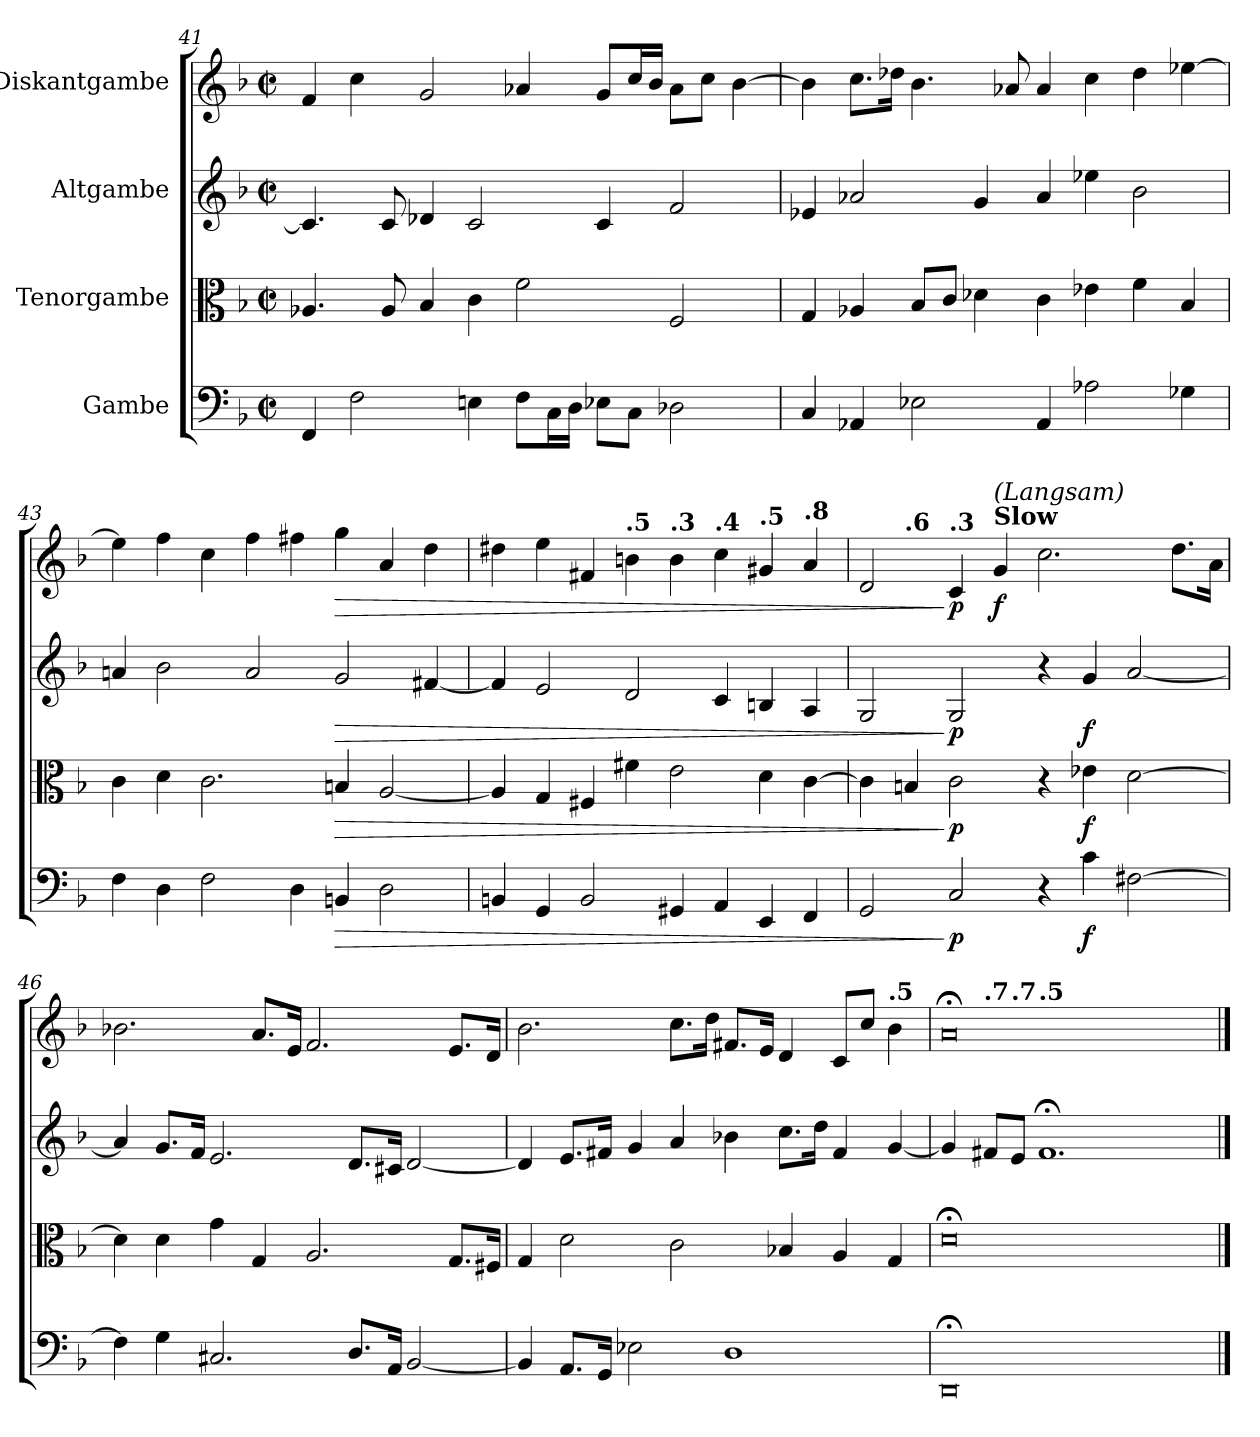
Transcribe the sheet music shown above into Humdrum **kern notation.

**kern	**dynam	**kern	**dynam	**kern	**dynam	**kern	**dynam
*part4	*part4	*part3	*part3	*part2	*part2	*part1	*part1
*staff4	*staff4	*staff3	*staff3	*staff2	*staff2	*staff1	*staff1
*I"Gambe	*	*I"Tenorgambe	*	*I"Altgambe	*	*I"Diskantgambe	*
!!LO:LB:g=z
*clefF4	*	*clefC3	*	*clefG2	*	*clefG2	*
*k[b-]	*	*k[b-]	*	*k[b-]	*	*k[b-]	*
*M4/2	*	*M4/2	*	*M4/2	*	*M4/2	*
*met(c|)	*	*met(c|)	*	*met(c|)	*	*met(c|)	*
=41	=41	=41	=41	=41	=41	=41	=41
4FF/	.	4.A-X/	.	4.c/]	.	4f/	.
2F\	.	.	.	.	.	4cc\	.
.	.	8A-/	.	8c/	.	.	.
.	.	4B-/	.	4d-X/	.	2g/	.
4En\	.	4c\	.	2c/	.	.	.
8F\L	.	2f\	.	.	.	4a-X/	.
16C\L	.	.	.	.	.	.	.
16D\JJ	.	.	.	.	.	.	.
8E-i\L	.	.	.	4c/	.	8g/L	.
8C\J	.	.	.	.	.	16cc/L	.
.	.	.	.	.	.	16b-/JJ	.
2D-X\	.	2F/	.	2f/	.	8a-\L	.
.	.	.	.	.	.	8cc\J	.
.	.	.	.	.	.	[4b-\	.
=42	=42	=42	=42	=42	=42	=42	=42
4C/	.	4G/	.	4e-X/	.	4b-\]	.
4AA-X/	.	4A-X/	.	2a-X/	.	8.cc\L	.
.	.	.	.	.	.	16dd-X\Jk	.
2E-X\	.	8B-/L	.	.	.	4.b-\	.
.	.	8c/J	.	.	.	.	.
.	.	4d-X\	.	4g/	.	.	.
.	.	.	.	.	.	8a-X/	.
4AA-/	.	4c\	.	4a-/	.	4a-/	.
2A-i\	.	4e-X\	.	4ee-X\	.	4cc\	.
.	.	4f\	.	2b-\	.	4dd-\	.
4G-X\	.	4B-/	.	.	.	[4ee-X\	.
=43	=43	=43	=43	=43	=43	=43	=43
4F\	.	4c\	.	4an/	.	4ee-\]	.
4D\	.	4d\	.	2b-\	.	4ff\	.
2F\	.	2.c\	.	.	.	4cc\	.
.	.	.	.	2a/	.	4ff\	.
4D\	.	.	.	.	.	4ff#X\	.
!	!LO:HP:b	!	!LO:HP:b	!	!LO:HP:b	!	!LO:HP:b
4BBn/	>	4Bn/	>	2g/	>	4gg\	>
2D\	.	[2A/	.	.	.	4a/	.
.	.	.	.	[4f#X/	.	4dd\	.
=44	=44	=44	=44	=44	=44	=44	=44
4BBn/	.	4A/]	.	4f#/]	.	4dd#X\	.
4GG/	.	4G/	.	2e/	.	4ee\	.
2BB/	.	4F#X/	.	.	.	4f#X/	.
*	*	*	*	*	*	*MM158	*
!	!	!	!	!	!	!LO:TX:a:B:t=.5	!
.	.	4f#X\	.	2d/	.	4bn\	.
*	*	*	*	*	*	*MM152	*
!	!	!	!	!	!	!LO:TX:a:B:t=.3	!
4GG#X/	.	2e\	.	.	.	4b\	.
*	*	*	*	*	*	*MM142	*
!	!	!	!	!	!	!LO:TX:a:B:t=.4	!
4AA/	.	.	.	4c/	.	4cc\	.
*	*	*	*	*	*	*MM130	*
!	!	!	!	!	!	!LO:TX:a:B:t=.5	!
4EE/	.	4d\	.	4Bn/	.	4g#X/	.
*	*	*	*	*	*	*MM116	*
!	!	!	!	!	!	!LO:TX:a:B:t=.8	!
4FF/	.	[4c\	.	4A/	.	4a/	.
!!LO:LB:g=z
=45	=45	=45	=45	=45	=45	=45	=45
*	*	*	*	*	*	*MM102	*
!	!	!	!	!	!	!LO:TX:a:B:t=.5	!
*	*	*	*	*	*	*^	*
2GG/	.	4c\]	.	2G/	.	2d/	4ryy	.
*	*	*	*	*	*	*MM86	*	*
!	!	!	!	!	!	!	!LO:TX:a:B:t=.6	!
.	.	4Bn/	.	.	.	.	1..ryy	.
*	*	*	*	*	*	*MM70	*	*
!	!	!	!	!	!	!LO:TX:a:B:t=.3	!	!
!	!LO:DY:n=1:b	!	!LO:DY:n=1:b	!	!LO:DY:n=1:b	!	!	!LO:DY:n=1:b
2C/	] p	2c\	] p	2G/	] p	4c/	.	] p
!	!	!	!	!	!	!LO:TX:a:B:t=Slow	!	!
!	!	!	!	!	!	!LO:TX:a:i:t=(Langsam)	!	!
!	!	!	!	!	!	!	!	!LO:DY:n=2:b
.	.	.	.	.	.	4g/	.	f
4r	.	4r	.	4r	.	2.cc\	.	.
!	!LO:DY:n=2:b	!	!LO:DY:n=2:b	!	!LO:DY:n=2:b	!	!	!
4c\	f	4e-X\	f	4g/	f	.	.	.
[2F#X\	.	[2d\	.	[2a/	.	.	.	.
.	.	.	.	.	.	8.dd\L	.	.
.	.	.	.	.	.	16a\Jk	.	.
*	*	*	*	*	*	*v	*v	*
=46	=46	=46	=46	=46	=46	=46	=46
4F#\]	.	4d\]	.	4a/]	.	2.b-X\	.
4G\	.	4d\	.	8.g/L	.	.	.
.	.	.	.	16f/Jk	.	.	.
2.C#X/	.	4g\	.	2.e/	.	.	.
.	.	4G/	.	.	.	8.a/L	.
.	.	.	.	.	.	16e/Jk	.
.	.	2.A/	.	.	.	2.f/	.
8.D/L	.	.	.	8.d/L	.	.	.
16AA/Jk	.	.	.	16c#X/Jk	.	.	.
[2BB-/	.	.	.	[2d/	.	.	.
.	.	8.G/L	.	.	.	8.e/L	.
.	.	16F#X/Jk	.	.	.	16d/Jk	.
=47	=47	=47	=47	=47	=47	=47	=47
4BB-/]	.	4G/	.	4d/]	.	2.b-\	.
8.AA/L	.	2d\	.	8.e/L	.	.	.
16GG/Jk	.	.	.	16f#X/Jk	.	.	.
2E-X\	.	.	.	4g/	.	.	.
.	.	2c\	.	4a/	.	8.cc\L	.
.	.	.	.	.	.	16dd\Jk	.
1D	.	.	.	4b-X\	.	8.f#X/L	.
.	.	.	.	.	.	16e/Jk	.
.	.	4B-X/	.	8.cc\L	.	4d/	.
.	.	.	.	16dd\Jk	.	.	.
.	.	4A/	.	4f#/	.	8c/L	.
.	.	.	.	.	.	8cc/J	.
*	*	*	*	*	*	*MM52	*
!	!	!	!	!	!	!LO:TX:a:B:t=.5	!
.	.	4G/	.	[4g/	.	4b-\	.
=48	=48	=48	=48	=48	=48	=48	=48
*	*	*	*	*	*	*MM48	*
!	!	!	!	!	!	!LO:TX:a:B:t=.2	!
*	*	*	*	*	*	*^	*
*	*	*	*	*	*	*	*^	*
*	*	*	*	*	*	*	*	*^	*
0DD;<	.	0d;<	.	4g/]	.	0a;<	4ryy	4.ryy	2ryy	.
*	*	*	*	*	*	*MM40	*	*	*	*
!	!	!	!	!	!	!	!LO:TX:a:B:t=.7	!	!	!
.	.	.	.	8f#X/L	.	.	1..ryy	.	.	.
*	*	*	*	*	*	*MM36	*	*	*	*
!	!	!	!	!	!	!	!	!LO:TX:a:B:t=.7	!	!
.	.	.	.	8e/J	.	.	.	1ryy	.	.
*	*	*	*	*	*	*MM32	*	*	*	*
!	!	!	!	!	!	!	!	!	!LO:TX:a:B:t=.5	!
.	.	.	.	1.f#;<	.	.	.	.	1.ryy	.
.	.	.	.	.	.	.	.	2ryy	.	.
.	.	.	.	.	.	.	.	8ryy	.	.
*	*	*	*	*	*	*v	*v	*v	*v	*
==	==	==	==	==	==	==	==
*-	*-	*-	*-	*-	*-	*-	*-
